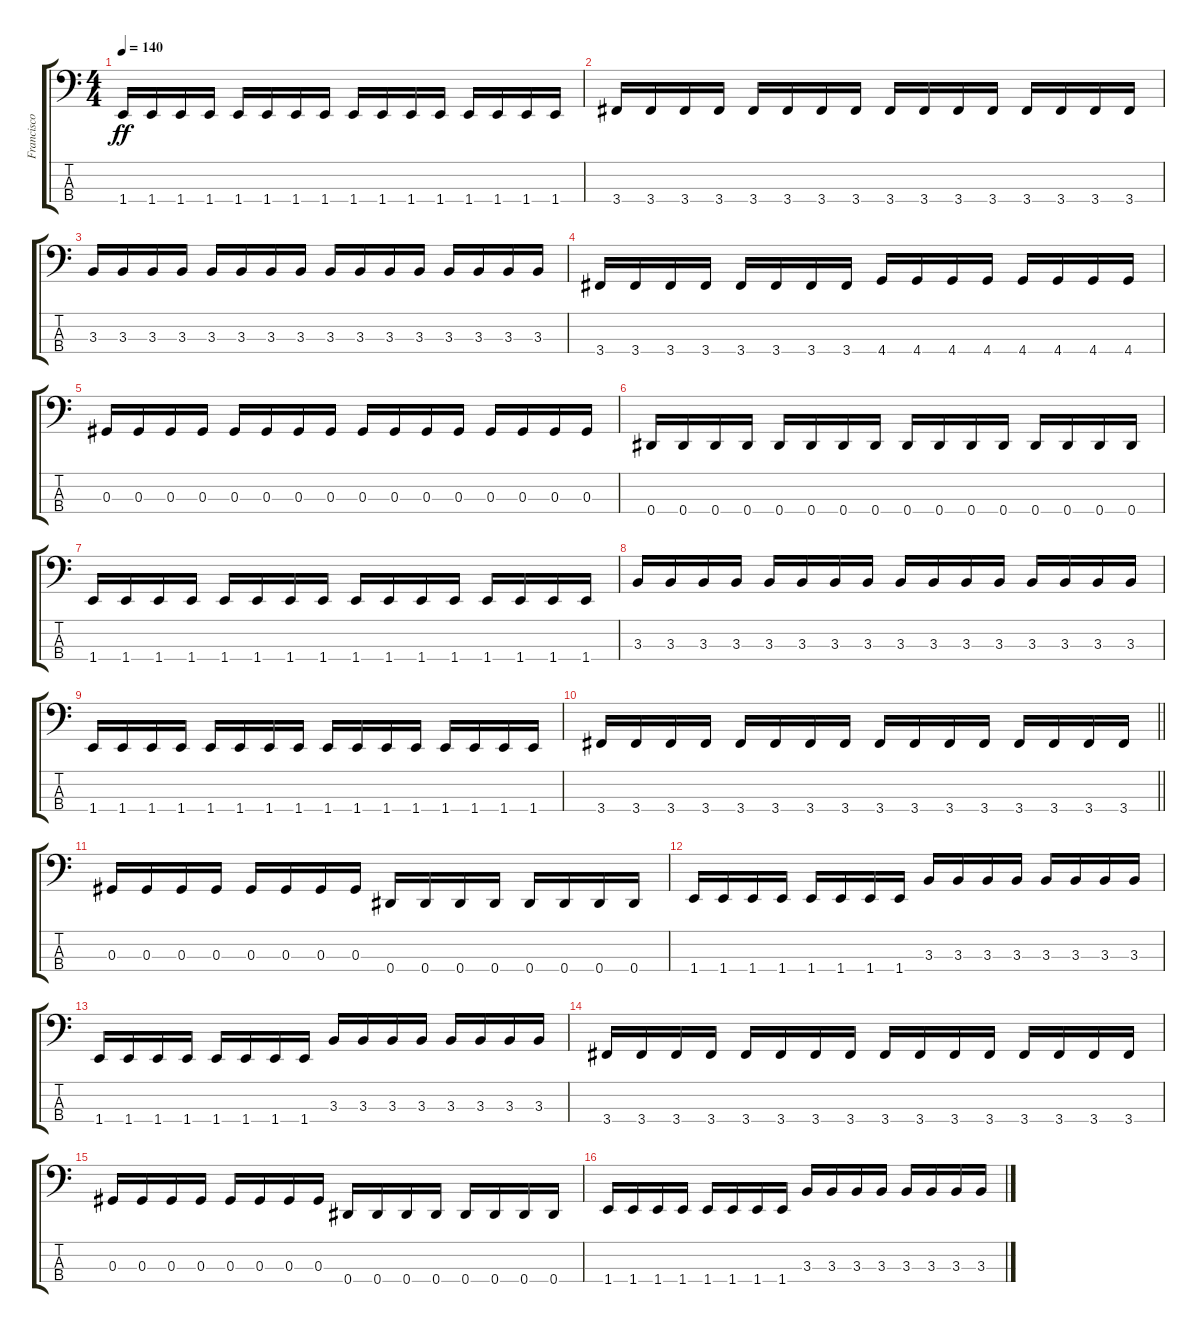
\track ("Francisco Sanchez" "Francisco ") {instrument electricbassfinger}
\staff {score tabs}
\tuning (Gb2 Db2 Ab1 Eb1) {hide}
\ts (4 4)
\tempo 140
\clef f4
\ks c
1.4.16{dy ff} 1.4.16 1.4.16 1.4.16 1.4.16 1.4.16 1.4.16 1.4.16 1.4.16 1.4.16 1.4.16 1.4.16 1.4.16 1.4.16 1.4.16 1.4.16 |
3.4.16 3.4.16 3.4.16 3.4.16 3.4.16 3.4.16 3.4.16 3.4.16 3.4.16 3.4.16 3.4.16 3.4.16 3.4.16 3.4.16 3.4.16 3.4.16 |
3.3.16 3.3.16 3.3.16 3.3.16 3.3.16 3.3.16 3.3.16 3.3.16 3.3.16 3.3.16 3.3.16 3.3.16 3.3.16 3.3.16 3.3.16 3.3.16 |
3.4.16 3.4.16 3.4.16 3.4.16 3.4.16 3.4.16 3.4.16 3.4.16 4.4.16 4.4.16 4.4.16 4.4.16 4.4.16 4.4.16 4.4.16 4.4.16 |
0.3.16 0.3.16 0.3.16 0.3.16 0.3.16 0.3.16 0.3.16 0.3.16 0.3.16 0.3.16 0.3.16 0.3.16 0.3.16 0.3.16 0.3.16 0.3.16 |
0.4.16 0.4.16 0.4.16 0.4.16 0.4.16 0.4.16 0.4.16 0.4.16 0.4.16 0.4.16 0.4.16 0.4.16 0.4.16 0.4.16 0.4.16 0.4.16 |
1.4.16 1.4.16 1.4.16 1.4.16 1.4.16 1.4.16 1.4.16 1.4.16 1.4.16 1.4.16 1.4.16 1.4.16 1.4.16 1.4.16 1.4.16 1.4.16 |
3.3.16 3.3.16 3.3.16 3.3.16 3.3.16 3.3.16 3.3.16 3.3.16 3.3.16 3.3.16 3.3.16 3.3.16 3.3.16 3.3.16 3.3.16 3.3.16 |
1.4.16 1.4.16 1.4.16 1.4.16 1.4.16 1.4.16 1.4.16 1.4.16 1.4.16 1.4.16 1.4.16 1.4.16 1.4.16 1.4.16 1.4.16 1.4.16 |
\barLineRight lightlight
3.4.16 3.4.16 3.4.16 3.4.16 3.4.16 3.4.16 3.4.16 3.4.16 3.4.16 3.4.16 3.4.16 3.4.16 3.4.16 3.4.16 3.4.16 3.4.16 |
0.3.16 0.3.16 0.3.16 0.3.16 0.3.16 0.3.16 0.3.16 0.3.16 0.4.16 0.4.16 0.4.16 0.4.16 0.4.16 0.4.16 0.4.16 0.4.16 |
1.4.16 1.4.16 1.4.16 1.4.16 1.4.16 1.4.16 1.4.16 1.4.16 3.3.16 3.3.16 3.3.16 3.3.16 3.3.16 3.3.16 3.3.16 3.3.16 |
1.4.16 1.4.16 1.4.16 1.4.16 1.4.16 1.4.16 1.4.16 1.4.16 3.3.16 3.3.16 3.3.16 3.3.16 3.3.16 3.3.16 3.3.16 3.3.16 |
3.4.16 3.4.16 3.4.16 3.4.16 3.4.16 3.4.16 3.4.16 3.4.16 3.4.16 3.4.16 3.4.16 3.4.16 3.4.16 3.4.16 3.4.16 3.4.16 |
0.3.16 0.3.16 0.3.16 0.3.16 0.3.16 0.3.16 0.3.16 0.3.16 0.4.16 0.4.16 0.4.16 0.4.16 0.4.16 0.4.16 0.4.16 0.4.16 |
1.4.16 1.4.16 1.4.16 1.4.16 1.4.16 1.4.16 1.4.16 1.4.16 3.3.16 3.3.16 3.3.16 3.3.16 3.3.16 3.3.16 3.3.16 3.3.16
